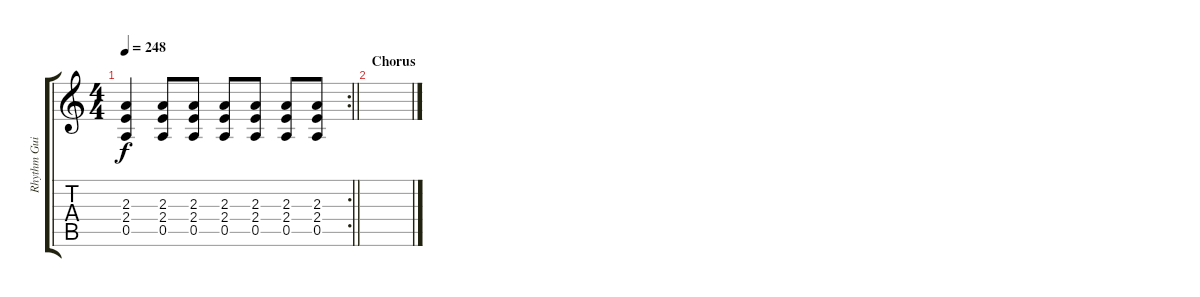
\track ("Rhythm Guitar" "Rhythm Gui") {instrument overdrivenguitar}
\staff {score tabs}
\tuning (E4 B3 G3 D3 A2 E2) {hide}
\rc 2
\ts (4 4)
\tempo 248
\clef g2
\barLineRight lightlight
\ks c
(2.3{t} 2.4{t} 0.5{t}).4{dy f} (2.3 2.4 0.5).8 (2.3 2.4 0.5).8 (2.3 2.4 0.5).8 (2.3 2.4 0.5).8 (2.3 2.4 0.5).8 (2.3 2.4 0.5).8 |
\section ("" "Chorus")
